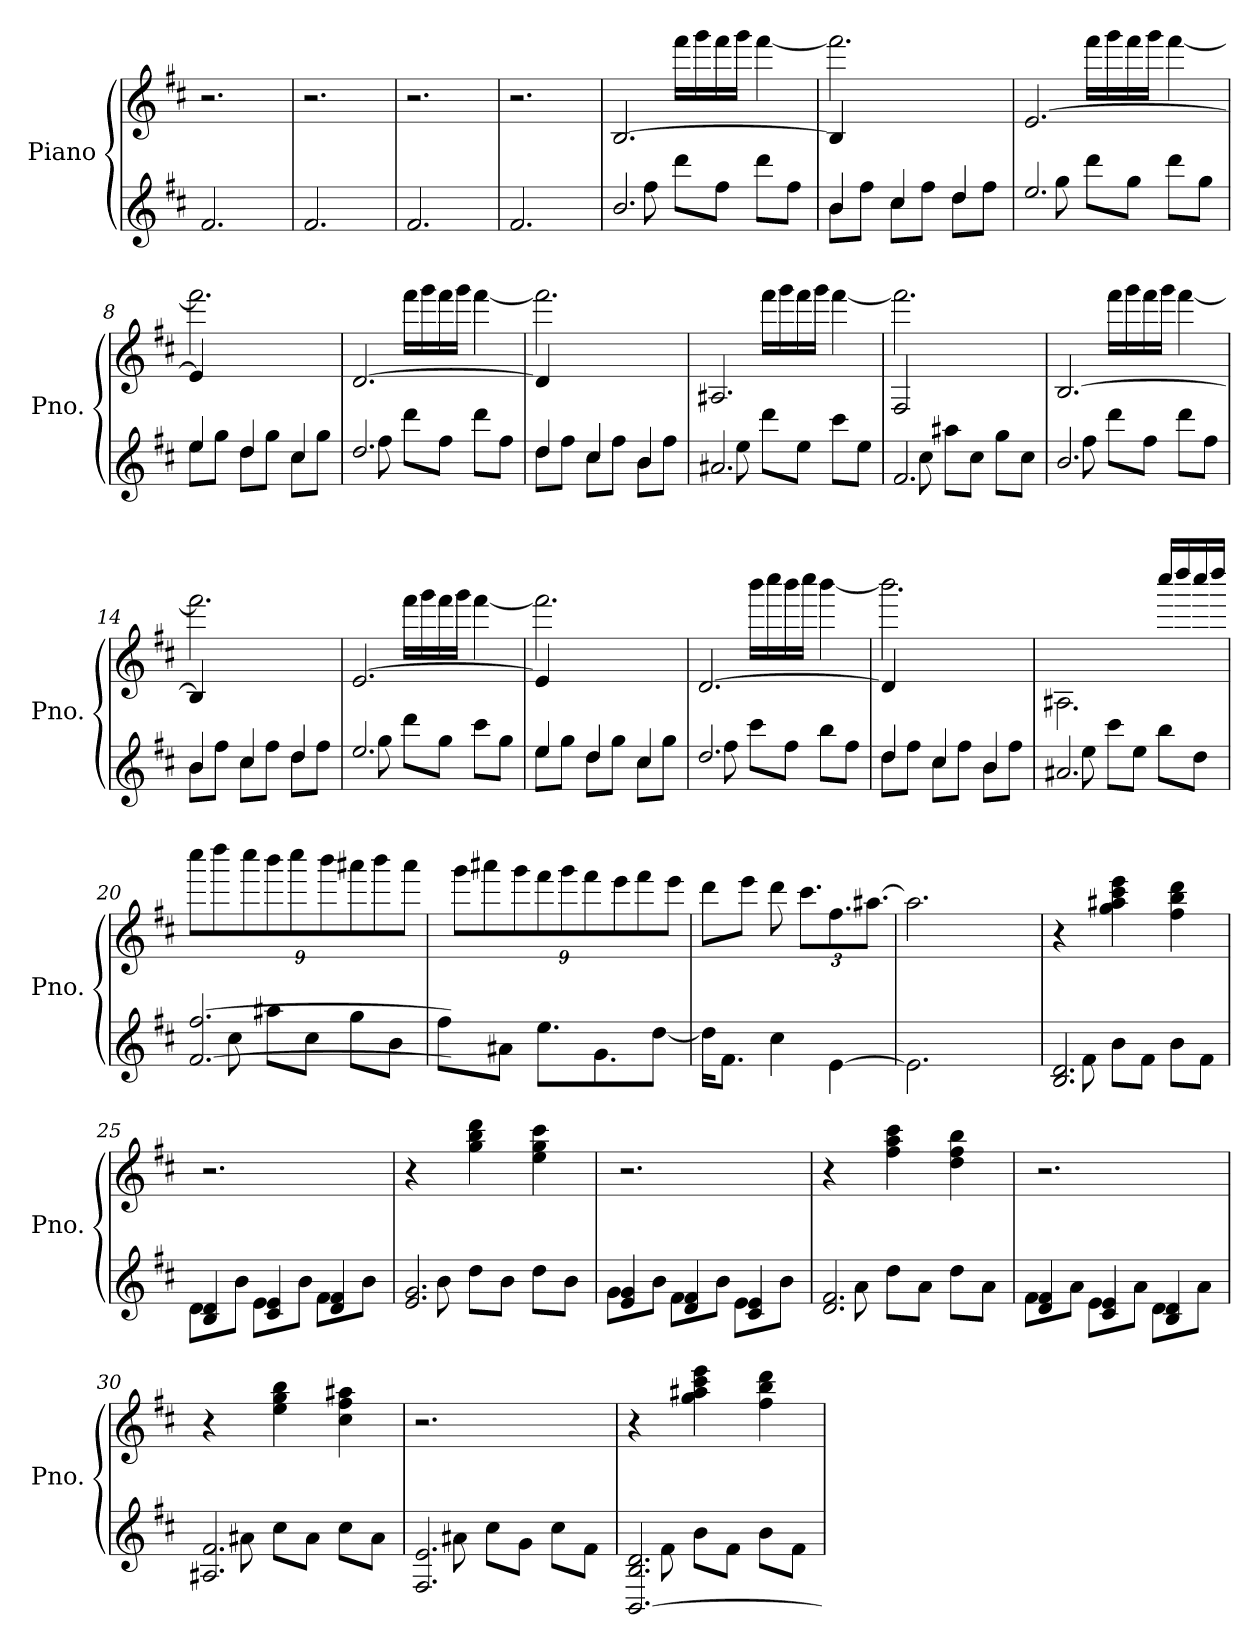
**kern	**kern
*part1	*part1
*staff2	*staff1
*I"Piano	*
*I'Pno.	*
*	*clefG2
*k[f#c#]	*k[f#c#]
*D:	*D:
=1	=1
2.f#/	2.r
=2	=2
2.f#/	2.r
=3	=3
2.f#/	2.r
=4	=4
2.f#/	2.r
=5	=5
*^	*^
2.b/	8ryy	[2.B/	4ryy
.	8ff#\	.	.
.	8ddd\L	.	16fff#\LL
.	.	.	16ggg\
.	8ff#\J	.	16fff#\
.	.	.	16ggg\JJ
.	8ddd\L	.	[4fff#\
.	8ff#\J	.	.
=6	=6	=6	=6
4b/	8b\L	4B/]	2.fff#\]
.	8ff#\J	.	.
4cc#/	8cc#\L	2ryy	.
.	8ff#\J	.	.
4dd/	8dd\L	.	.
.	8ff#\J	.	.
=7	=7	=7	=7
2.ee/	8ryy	[2.e/	4ryy
.	8gg\	.	.
.	8ddd\L	.	16fff#\LL
.	.	.	16ggg\
.	8gg\J	.	16fff#\
.	.	.	16ggg\JJ
.	8ddd\L	.	[4fff#\
.	8gg\J	.	.
=8	=8	=8	=8
4ee/	8ee\L	4e/]	2.fff#\]
.	8gg\J	.	.
4dd/	8dd\L	2ryy	.
.	8gg\J	.	.
4cc#/	8cc#\L	.	.
.	8gg\J	.	.
!!LO:LB:g=z	!!
=9	=9	=9	=9
2.dd/	8ryy	[2.d/	4ryy
.	8ff#\	.	.
.	8ddd\L	.	16fff#\LL
.	.	.	16ggg\
.	8ff#\J	.	16fff#\
.	.	.	16ggg\JJ
.	8ddd\L	.	[4fff#\
.	8ff#\J	.	.
=10	=10	=10	=10
4dd/	8dd\L	4d/]	2.fff#\]
.	8ff#\J	.	.
4cc#/	8cc#\L	2ryy	.
.	8ff#\J	.	.
4b/	8b\L	.	.
.	8ff#\J	.	.
=11	=11	=11	=11
2.a#X/	8ryy	2.A#X/	4ryy
.	8ee\	.	.
.	8ddd\L	.	16fff#\LL
.	.	.	16ggg\
.	8ee\J	.	16fff#\
.	.	.	16ggg\JJ
.	8ccc#\L	.	[4fff#\
.	8ee\J	.	.
=12	=12	=12	=12
2.f#/	8ryy	2F#/	2.fff#\]
.	8cc#\	.	.
.	8aa#X\L	.	.
.	8cc#\J	.	.
.	8gg\L	4ryy	.
.	8cc#\J	.	.
=13	=13	=13	=13
2.b/	8ryy	[2.B/	4ryy
.	8ff#\	.	.
.	8ddd\L	.	16fff#\LL
.	.	.	16ggg\
.	8ff#\J	.	16fff#\
.	.	.	16ggg\JJ
.	8ddd\L	.	[4fff#\
.	8ff#\J	.	.
!!LO:LB:g=z	!!
=14	=14	=14	=14
4b/	8b\L	4B/]	2.fff#\]
.	8ff#\J	.	.
4cc#/	8cc#\L	2ryy	.
.	8ff#\J	.	.
4dd/	8dd\L	.	.
.	8ff#\J	.	.
=15	=15	=15	=15
2.ee/	8ryy	[2.e/	4ryy
.	8gg\	.	.
.	8ddd\L	.	16fff#\LL
.	.	.	16ggg\
.	8gg\J	.	16fff#\
.	.	.	16ggg\JJ
.	8ccc#\L	.	[4fff#\
.	8gg\J	.	.
=16	=16	=16	=16
4ee/	8ee\L	4e/]	2.fff#\]
.	8gg\J	.	.
4dd/	8dd\L	2ryy	.
.	8gg\J	.	.
4cc#/	8cc#\L	.	.
.	8gg\J	.	.
=17	=17	=17	=17
2.dd/	8ryy	[2.d/	4ryy
.	8ff#\	.	.
.	8ccc#\L	.	16bbb\LL
.	.	.	16cccc#\
.	8ff#\J	.	16bbb\
.	.	.	16cccc#\JJ
.	8bb\L	.	[4bbb\
.	8ff#\J	.	.
=18	=18	=18	=18
4dd/	8dd\L	4d/]	2.bbb\]
.	8ff#\J	.	.
4cc#/	8cc#\L	2ryy	.
.	8ff#\J	.	.
4b/	8b\L	.	.
.	8ff#\J	.	.
!!LO:LB:g=z	!!
=19	=19	=19	=19
2.a#X/	8ryy	2ryy	2.A#X\
.	8ee\	.	.
.	8ccc#\L	.	.
.	8ee\J	.	.
.	8bb\L	16cccc#/LL	.
.	.	16dddd/	.
.	8dd\J	16cccc#/	.
.	.	16dddd/JJ	.
*	*	*v	*v
=20	=20	=20
*	*	*Xbrackettup
[2.f#/ [2.ff#/	8ryy	12cccc#\L
.	.	12dddd\
.	8cc#\	.
.	.	12cccc#\
.	8aa#X\L	12bbb\
.	.	12cccc#\
.	8cc#\J	.
.	.	12bbb\
.	8gg\L	12aaa#X\
.	.	12bbb\
.	8b\J	.
.	.	12aaa#\J
=21	=21	=21
2.f#/yy] 2.ff#/yy]	8ff#\L	12ggg\L
.	.	12aaa#X\
.	8a#X\J	.
.	.	12ggg\
.	8.ee\L	12fff#\
.	.	12ggg\
.	.	12fff#\
.	8.g\	.
.	.	12eee\
.	.	12fff#\
.	[8dd\J	.
.	.	12eee\J
=22	=22	=22
2.ryy	16dd\KL]	8ddd\L
.	8.f#\J	.
.	.	8eee\J
.	4cc#\	8ddd\
.	.	12.ccc#\L
.	[4e\	12.ff#\
.	.	[12.aa#X\J
!!LO:LB:g=z
=23	=23	=23
4ryy	2.e\]	2.aa#\]
4ryy	.	.
4ryy	.	.
=24	=24	=24
2.B/ 2.d/	8ryy	4r
.	8f#\	.
.	8b\L	4gg\ 4aa#X\ 4ccc#\ 4eee\
.	8f#\J	.
.	8b\L	4ff#\ 4bb\ 4ddd\
.	8f#\J	.
=25	=25	=25
4B/ 4d/	8d\L	2.r
.	8b\J	.
4c#/ 4e/	8e\L	.
.	8b\J	.
4d/ 4f#/	8f#\L	.
.	8b\J	.
=26	=26	=26
2.e/ 2.g/	8ryy	4r
.	8b\	.
.	8dd\L	4gg\ 4bb\ 4ddd\
.	8b\J	.
.	8dd\L	4ee\ 4gg\ 4ccc#\
.	8b\J	.
=27	=27	=27
4e/ 4g/	8g\L	2.r
.	8b\J	.
4d/ 4f#/	8f#\L	.
.	8b\J	.
4c#/ 4e/	8e\L	.
.	8b\J	.
=28	=28	=28
2.d/ 2.f#/	8ryy	4r
.	8a\	.
.	8dd\L	4ff#\ 4aa\ 4ccc#\
.	8a\J	.
.	8dd\L	4dd\ 4ff#\ 4bb\
.	8a\J	.
!!LO:PB:g=z
=29	=29	=29
4d/ 4f#/	8f#\L	2.r
.	8a\J	.
4c#/ 4e/	8e\L	.
.	8a\J	.
4B/ 4d/	8d\L	.
.	8a\J	.
=30	=30	=30
2.A#X/ 2.f#/	8ryy	4r
.	8a#X\	.
.	8cc#\L	4ee\ 4gg\ 4bb\
.	8a#\J	.
.	8cc#\L	4cc#\ 4ff#\ 4aa#X\
.	8a#\J	.
=31	=31	=31
2.F#/ 2.e/	8ryy	2.r
.	8a#X\	.
.	8cc#\L	.
.	8g\J	.
.	8cc#\L	.
.	8f#\J	.
=32	=32	=32
[2.BB/ 2.B/ 2.d/	8ryy	4r
.	8f#\	.
.	8b\L	4gg\ 4aa#X\ 4ccc#\ 4eee\
.	8f#\J	.
.	8b\L	4ff#\ 4bb\ 4ddd\
.	8f#\J	.
*v	*v	*
=	=
*-	*-
